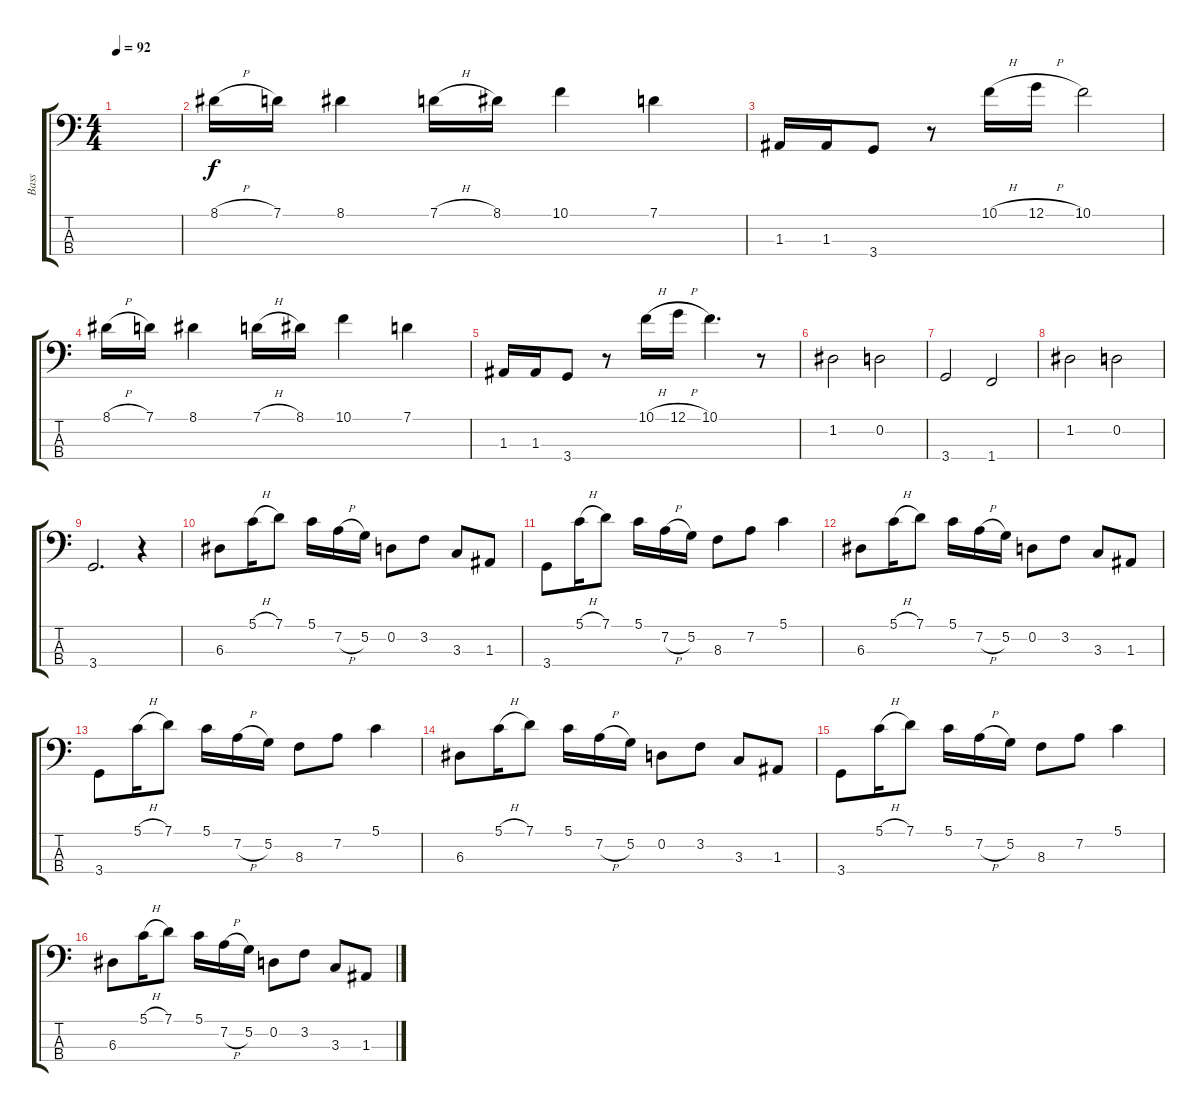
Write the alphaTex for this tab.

\track ("Bass" "Bass") {instrument electricbasspick}
\staff {score tabs}
\tuning (G2 D2 A1 E1) {hide}
\ts (4 4)
\tempo 92
\clef f4
\ks c
|
8.1{h}.16 7.1.16 8.1.4 7.1{h}.16 8.1.16 10.1.4 7.1.4 |
1.3.16 1.3.16 3.4.8 r.8 10.1{h}.16 12.1{h}.16 10.1.2 |
8.1{h}.16 7.1.16 8.1.4 7.1{h}.16 8.1.16 10.1.4 7.1.4 |
1.3.16 1.3.16 3.4.8 r.8 10.1{h}.16 12.1{h}.16 10.1.4{d} r.8 |
1.2.2 0.2.2 |
3.4.2 1.4.2 |
1.2.2 0.2.2 |
3.4.2{d} r.4 |
6.3.8 5.1{h}.16 7.1.8 5.1.16 7.2{h}.16 5.2.16 0.2.8 3.2.8 3.3.8 1.3.8 |
3.4.8 5.1{h}.16 7.1.8 5.1.16 7.2{h}.16 5.2.16 8.3.8 7.2.8 5.1.4 |
6.3.8 5.1{h}.16 7.1.8 5.1.16 7.2{h}.16 5.2.16 0.2.8 3.2.8 3.3.8 1.3.8 |
3.4.8 5.1{h}.16 7.1.8 5.1.16 7.2{h}.16 5.2.16 8.3.8 7.2.8 5.1.4 |
6.3.8 5.1{h}.16 7.1.8 5.1.16 7.2{h}.16 5.2.16 0.2.8 3.2.8 3.3.8 1.3.8 |
3.4.8 5.1{h}.16 7.1.8 5.1.16 7.2{h}.16 5.2.16 8.3.8 7.2.8 5.1.4 |
6.3.8 5.1{h}.16 7.1.8 5.1.16 7.2{h}.16 5.2.16 0.2.8 3.2.8 3.3.8 1.3.8
